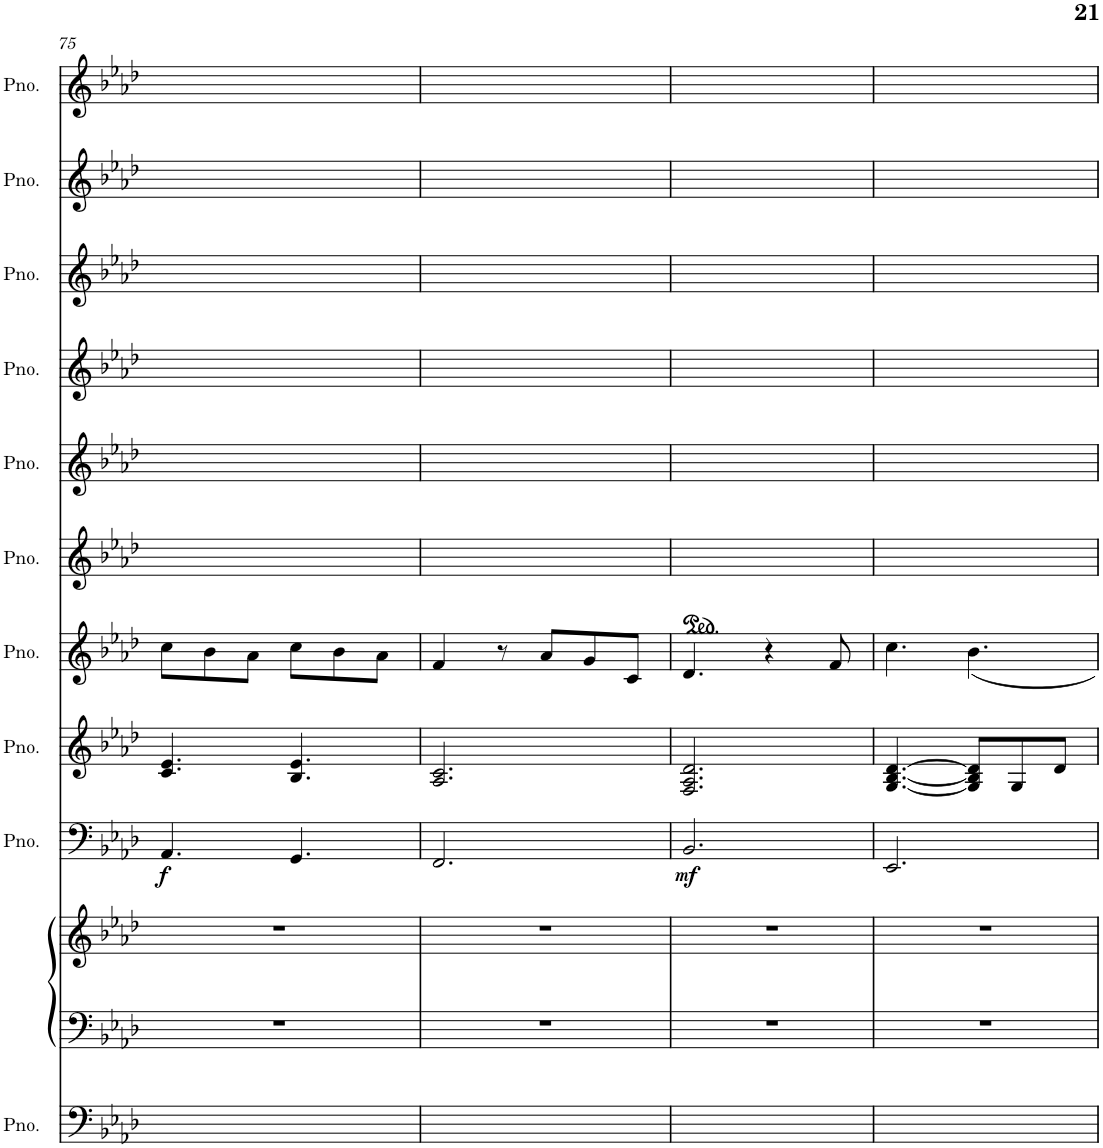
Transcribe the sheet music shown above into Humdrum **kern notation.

**kern	**kern	**kern	**kern	**dynam	**kern	**kern	**kern	**kern	**kern	**kern	**kern	**kern
*part11	*part10	*part10	*part9	*part9	*part8	*part7	*part6	*part5	*part4	*part3	*part2	*part1
*staff12	*staff11	*staff10	*staff9	*staff9	*staff8	*staff7	*staff6	*staff5	*staff4	*staff3	*staff2	*staff1
*I"Piano	*I"Piano	*	*I"Piano	*	*I"Piano	*I"Piano	*I"Piano	*I"Piano	*I"Piano	*I"Piano	*I"Piano	*I"Piano
*I'Pno.	*I'Pno	*	*I'Pno.	*	*I'Pno.	*I'Pno.	*I'Pno.	*I'Pno.	*I'Pno.	*I'Pno.	*I'Pno.	*I'Pno.
!!LO:PB:g=z
*clefF4	*clefF4	*clefG2	*clefF4	*	*clefG2	*clefG2	*clefG2	*clefG2	*clefG2	*clefG2	*clefG2	*clefG2
*k[b-e-a-d-]	*k[b-e-a-d-]	*k[b-e-a-d-]	*k[b-e-a-d-]	*	*k[b-e-a-d-]	*k[b-e-a-d-]	*k[b-e-a-d-]	*k[b-e-a-d-]	*k[b-e-a-d-]	*k[b-e-a-d-]	*k[b-e-a-d-]	*k[b-e-a-d-]
*M6/8	*M6/8	*M6/8	*M6/8	*	*M6/8	*M6/8	*M6/8	*M6/8	*M6/8	*M6/8	*M6/8	*M6/8
=75	=75	=75	=75	=75	=75	=75	=75	=75	=75	=75	=75	=75
!	!	!	!	!LO:DY:b	!	!	!	!	!	!	!	!
2.ryy	2.r	2.r	4.AA-/	f	4.c/ 4.e-/	8cc\L	2.ryy	2.ryy	2.ryy	2.ryy	2.ryy	2.ryy
.	.	.	.	.	.	8b-\	.	.	.	.	.	.
.	.	.	.	.	.	8a-\J	.	.	.	.	.	.
.	.	.	4.GG/	.	4.B-/ 4.e-/	8cc\L	.	.	.	.	.	.
.	.	.	.	.	.	8b-\	.	.	.	.	.	.
.	.	.	.	.	.	8a-\J	.	.	.	.	.	.
=76	=76	=76	=76	=76	=76	=76	=76	=76	=76	=76	=76	=76
2.ryy	2.r	2.r	2.FF/	.	2.A-/ 2.c/	4f/	2.ryy	2.ryy	2.ryy	2.ryy	2.ryy	2.ryy
.	.	.	.	.	.	8r	.	.	.	.	.	.
.	.	.	.	.	.	8a-/L	.	.	.	.	.	.
.	.	.	.	.	.	8g/	.	.	.	.	.	.
.	.	.	.	.	.	8c/J	.	.	.	.	.	.
=77	=77	=77	=77	=77	=77	=77	=77	=77	=77	=77	=77	=77
!	!	!	!	!LO:DY:b	!	!	!	!	!	!	!	!
2.ryy	2.r	2.r	2.BB-/	mf	2.F/ 2.A-/ 2.d-/	4.d-/	2.ryy	2.ryy	2.ryy	2.ryy	2.ryy	2.ryy
.	.	.	.	.	.	4r	.	.	.	.	.	.
.	.	.	.	.	.	8f/	.	.	.	.	.	.
=78	=78	=78	=78	=78	=78	=78	=78	=78	=78	=78	=78	=78
2.ryy	2.r	2.r	2.EE-/	.	[<4.G/ [<4.B-/ [>4.d-/	4.cc\	2.ryy	2.ryy	2.ryy	2.ryy	2.ryy	2.ryy
.	.	.	.	.	8G/] 8B-/] 8d-/]L	4.b-\	.	.	.	.	.	.
.	.	.	.	.	8G/	.	.	.	.	.	.	.
.	.	.	.	.	8d-/J	.	.	.	.	.	.	.
=	=	=	=	=	=	=	=	=	=	=	=	=
*-	*-	*-	*-	*-	*-	*-	*-	*-	*-	*-	*-	*-
